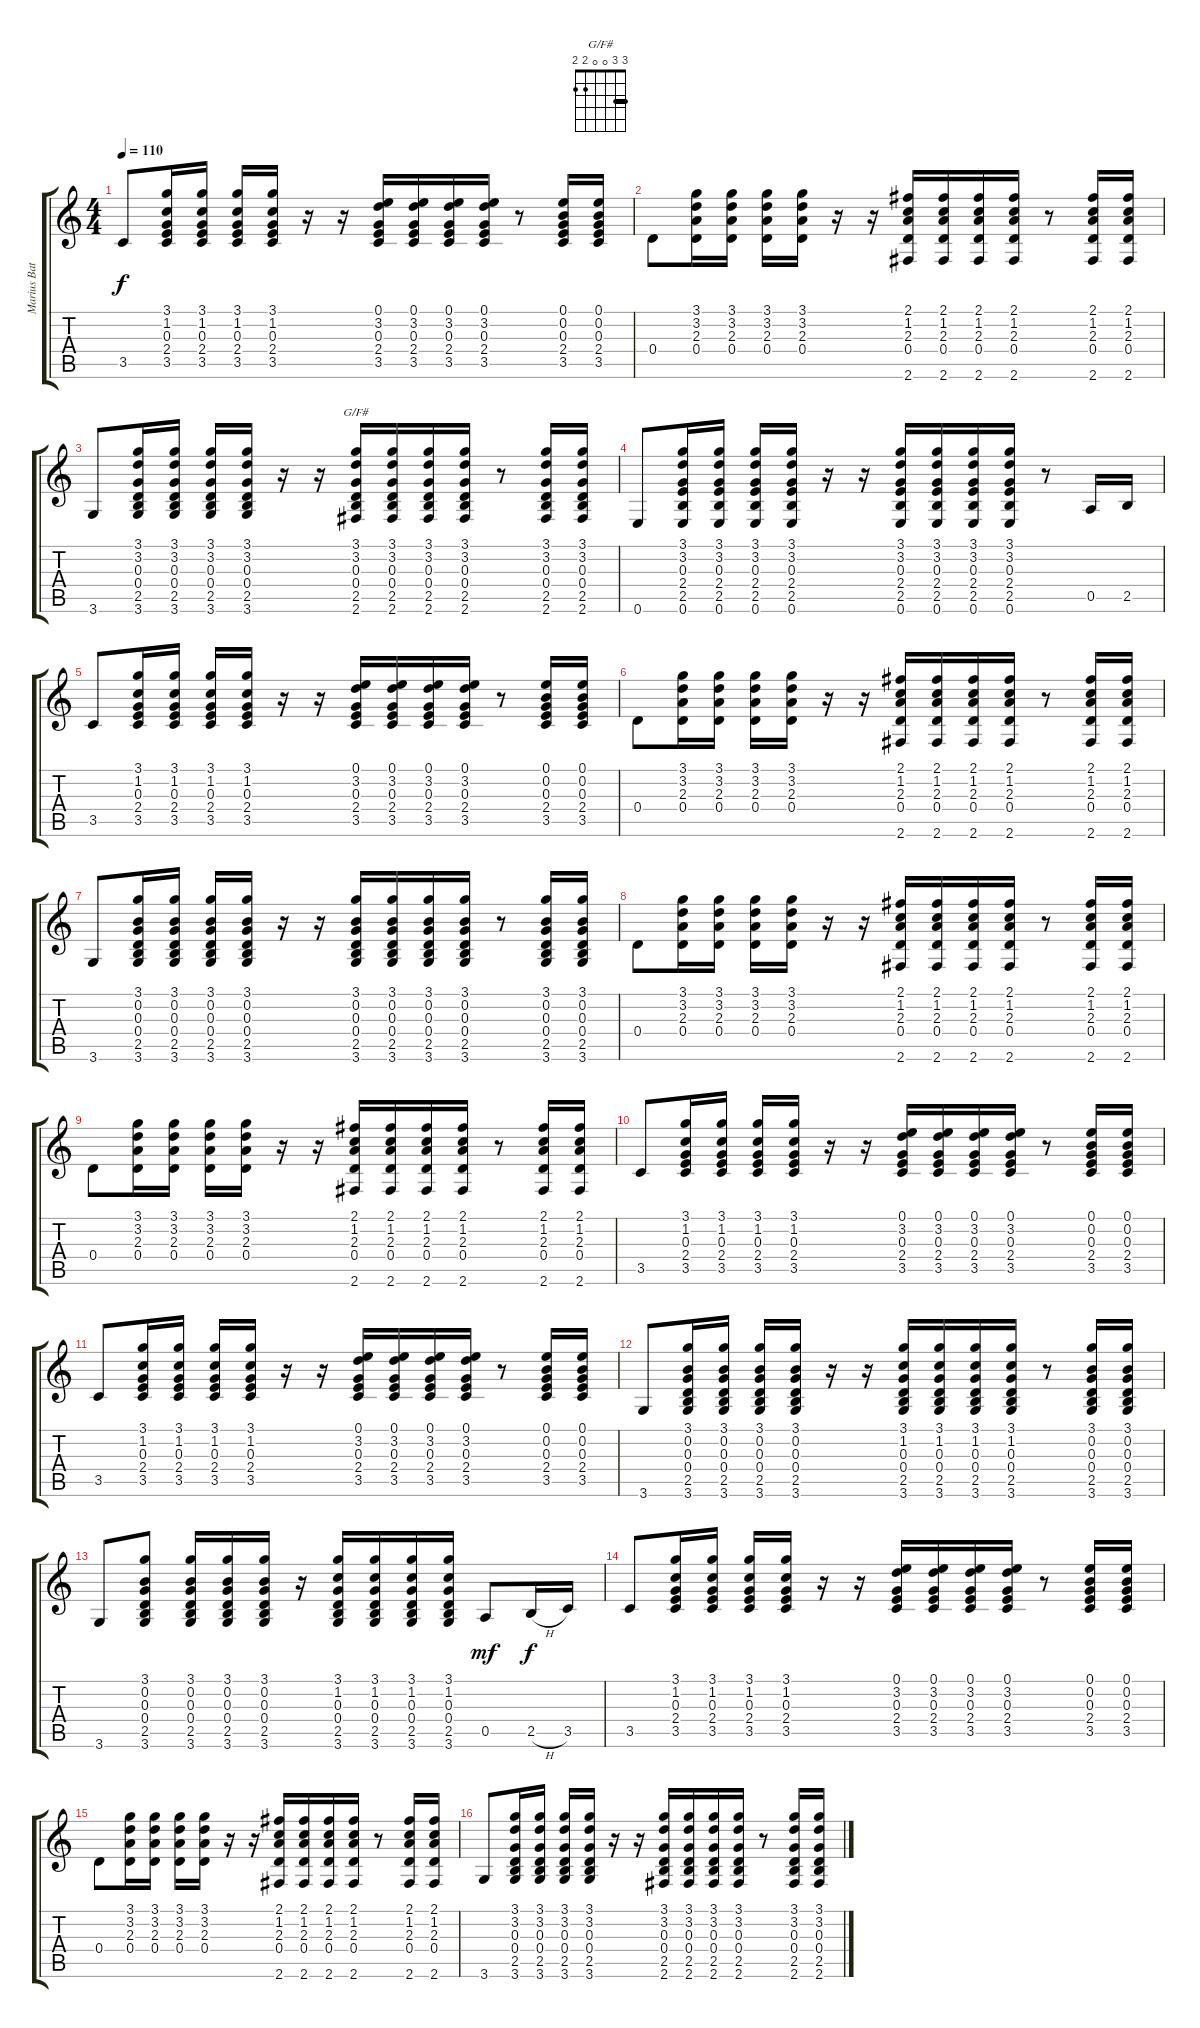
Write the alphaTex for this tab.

\track ("Marius Batu" "Marius Bat") {instrument acousticguitarsteel}
\staff {score tabs}
\tuning (E4 B3 G3 D3 A2 E2) {hide}
\chord ("G/F#" 3 3 0 0 2 2) {barre 3}
\ts (4 4)
\tempo 110
\clef g2
\ks c
3.5.8{dy f} (3.1 1.2 0.3 2.4 3.5).16 (3.1 1.2 0.3 2.4 3.5).16 (3.1 1.2 0.3 2.4 3.5).16 (3.1 1.2 0.3 2.4 3.5).16 r.16 r.16 (0.1 3.2 0.3 2.4 3.5).16 (0.1 3.2 0.3 2.4 3.5).16 (0.1 3.2 0.3 2.4 3.5).16 (0.1 3.2 0.3 2.4 3.5).16 r.8 (0.1 0.2 0.3 2.4 3.5).16 (0.1 0.2 0.3 2.4 3.5).16 |
0.4.8 (3.1 3.2 2.3 0.4).16 (3.1 3.2 2.3 0.4).16 (3.1 3.2 2.3 0.4).16 (3.1 3.2 2.3 0.4).16 r.16 r.16 (2.1 1.2 2.3 0.4 2.6).16 (2.1 1.2 2.3 0.4 2.6).16 (2.1 1.2 2.3 0.4 2.6).16 (2.1 1.2 2.3 0.4 2.6).16 r.8 (2.1 1.2 2.3 0.4 2.6).16 (2.1 1.2 2.3 0.4 2.6).16 |
3.6.8 (3.1 3.2 0.3 0.4 2.5 3.6).16 (3.1 3.2 0.3 0.4 2.5 3.6).16 (3.1 3.2 0.3 0.4 2.5 3.6).16 (3.1 3.2 0.3 0.4 2.5 3.6).16 r.16 r.16 (3.1 3.2 0.3 0.4 2.5 2.6).16{ch "G/F#"} (3.1 3.2 0.3 0.4 2.5 2.6).16 (3.1 3.2 0.3 0.4 2.5 2.6).16 (3.1 3.2 0.3 0.4 2.5 2.6).16 r.8 (3.1 3.2 0.3 0.4 2.5 2.6).16 (3.1 3.2 0.3 0.4 2.5 2.6).16 |
0.6.8 (3.1 3.2 0.3 2.4 2.5 0.6).16 (3.1 3.2 0.3 2.4 2.5 0.6).16 (3.1 3.2 0.3 2.4 2.5 0.6).16 (3.1 3.2 0.3 2.4 2.5 0.6).16 r.16 r.16 (3.1 3.2 0.3 2.4 2.5 0.6).16 (3.1 3.2 0.3 2.4 2.5 0.6).16 (3.1 3.2 0.3 2.4 2.5 0.6).16 (3.1 3.2 0.3 2.4 2.5 0.6).16 r.8 0.5.16 2.5.16 |
3.5.8 (3.1 1.2 0.3 2.4 3.5).16 (3.1 1.2 0.3 2.4 3.5).16 (3.1 1.2 0.3 2.4 3.5).16 (3.1 1.2 0.3 2.4 3.5).16 r.16 r.16 (0.1 3.2 0.3 2.4 3.5).16 (0.1 3.2 0.3 2.4 3.5).16 (0.1 3.2 0.3 2.4 3.5).16 (0.1 3.2 0.3 2.4 3.5).16 r.8 (0.1 0.2 0.3 2.4 3.5).16 (0.1 0.2 0.3 2.4 3.5).16 |
0.4.8 (3.1 3.2 2.3 0.4).16 (3.1 3.2 2.3 0.4).16 (3.1 3.2 2.3 0.4).16 (3.1 3.2 2.3 0.4).16 r.16 r.16 (2.1 1.2 2.3 0.4 2.6).16 (2.1 1.2 2.3 0.4 2.6).16 (2.1 1.2 2.3 0.4 2.6).16 (2.1 1.2 2.3 0.4 2.6).16 r.8 (2.1 1.2 2.3 0.4 2.6).16 (2.1 1.2 2.3 0.4 2.6).16 |
3.6.8 (3.1 0.2 0.3 0.4 2.5 3.6).16 (3.1 0.2 0.3 0.4 2.5 3.6).16 (3.1 0.2 0.3 0.4 2.5 3.6).16 (3.1 0.2 0.3 0.4 2.5 3.6).16 r.16 r.16 (3.1 0.2 0.3 0.4 2.5 3.6).16 (3.1 0.2 0.3 0.4 2.5 3.6).16 (3.1 0.2 0.3 0.4 2.5 3.6).16 (3.1 0.2 0.3 0.4 2.5 3.6).16 r.8 (3.1 0.2 0.3 0.4 2.5 3.6).16 (3.1 0.2 0.3 0.4 2.5 3.6).16 |
0.4.8 (3.1 3.2 2.3 0.4).16 (3.1 3.2 2.3 0.4).16 (3.1 3.2 2.3 0.4).16 (3.1 3.2 2.3 0.4).16 r.16 r.16 (2.1 1.2 2.3 0.4 2.6).16 (2.1 1.2 2.3 0.4 2.6).16 (2.1 1.2 2.3 0.4 2.6).16 (2.1 1.2 2.3 0.4 2.6).16 r.8 (2.1 1.2 2.3 0.4 2.6).16 (2.1 1.2 2.3 0.4 2.6).16 |
0.4.8 (3.1 3.2 2.3 0.4).16 (3.1 3.2 2.3 0.4).16 (3.1 3.2 2.3 0.4).16 (3.1 3.2 2.3 0.4).16 r.16 r.16 (2.1 1.2 2.3 0.4 2.6).16 (2.1 1.2 2.3 0.4 2.6).16 (2.1 1.2 2.3 0.4 2.6).16 (2.1 1.2 2.3 0.4 2.6).16 r.8 (2.1 1.2 2.3 0.4 2.6).16 (2.1 1.2 2.3 0.4 2.6).16 |
3.5.8 (3.1 1.2 0.3 2.4 3.5).16 (3.1 1.2 0.3 2.4 3.5).16 (3.1 1.2 0.3 2.4 3.5).16 (3.1 1.2 0.3 2.4 3.5).16 r.16 r.16 (0.1 3.2 0.3 2.4 3.5).16 (0.1 3.2 0.3 2.4 3.5).16 (0.1 3.2 0.3 2.4 3.5).16 (0.1 3.2 0.3 2.4 3.5).16 r.8 (0.1 0.2 0.3 2.4 3.5).16 (0.1 0.2 0.3 2.4 3.5).16 |
3.5.8 (3.1 1.2 0.3 2.4 3.5).16 (3.1 1.2 0.3 2.4 3.5).16 (3.1 1.2 0.3 2.4 3.5).16 (3.1 1.2 0.3 2.4 3.5).16 r.16 r.16 (0.1 3.2 0.3 2.4 3.5).16 (0.1 3.2 0.3 2.4 3.5).16 (0.1 3.2 0.3 2.4 3.5).16 (0.1 3.2 0.3 2.4 3.5).16 r.8 (0.1 0.2 0.3 2.4 3.5).16 (0.1 0.2 0.3 2.4 3.5).16 |
3.6.8 (3.1 0.2 0.3 0.4 2.5 3.6).16 (3.1 0.2 0.3 0.4 2.5 3.6).16 (3.1 0.2 0.3 0.4 2.5 3.6).16 (3.1 0.2 0.3 0.4 2.5 3.6).16 r.16 r.16 (3.1 1.2 0.3 0.4 2.5 3.6).16 (3.1 1.2 0.3 0.4 2.5 3.6).16 (3.1 1.2 0.3 0.4 2.5 3.6).16 (3.1 1.2 0.3 0.4 2.5 3.6).16 r.8 (3.1 0.2 0.3 0.4 2.5 3.6).16 (3.1 0.2 0.3 0.4 2.5 3.6).16 |
3.6.8 (3.1 0.2 0.3 0.4 2.5 3.6).8 (3.1 0.2 0.3 0.4 2.5 3.6).16 (3.1 0.2 0.3 0.4 2.5 3.6).16 (3.1 0.2 0.3 0.4 2.5 3.6).16 r.16 (3.1 1.2 0.3 0.4 2.5 3.6).16 (3.1 1.2 0.3 0.4 2.5 3.6).16 (3.1 1.2 0.3 0.4 2.5 3.6).16 (3.1 1.2 0.3 0.4 2.5 3.6).16 0.5.8{dy mf} 2.5{h}.16{dy f} 3.5.16 |
3.5.8 (3.1 1.2 0.3 2.4 3.5).16 (3.1 1.2 0.3 2.4 3.5).16 (3.1 1.2 0.3 2.4 3.5).16 (3.1 1.2 0.3 2.4 3.5).16 r.16 r.16 (0.1 3.2 0.3 2.4 3.5).16 (0.1 3.2 0.3 2.4 3.5).16 (0.1 3.2 0.3 2.4 3.5).16 (0.1 3.2 0.3 2.4 3.5).16 r.8 (0.1 0.2 0.3 2.4 3.5).16 (0.1 0.2 0.3 2.4 3.5).16 |
0.4.8 (3.1 3.2 2.3 0.4).16 (3.1 3.2 2.3 0.4).16 (3.1 3.2 2.3 0.4).16 (3.1 3.2 2.3 0.4).16 r.16 r.16 (2.1 1.2 2.3 0.4 2.6).16 (2.1 1.2 2.3 0.4 2.6).16 (2.1 1.2 2.3 0.4 2.6).16 (2.1 1.2 2.3 0.4 2.6).16 r.8 (2.1 1.2 2.3 0.4 2.6).16 (2.1 1.2 2.3 0.4 2.6).16 |
3.6.8 (3.1 3.2 0.3 0.4 2.5 3.6).16 (3.1 3.2 0.3 0.4 2.5 3.6).16 (3.1 3.2 0.3 0.4 2.5 3.6).16 (3.1 3.2 0.3 0.4 2.5 3.6).16 r.16 r.16 (3.1 3.2 0.3 0.4 2.5 2.6).16 (3.1 3.2 0.3 0.4 2.5 2.6).16 (3.1 3.2 0.3 0.4 2.5 2.6).16 (3.1 3.2 0.3 0.4 2.5 2.6).16 r.8 (3.1 3.2 0.3 0.4 2.5 2.6).16 (3.1 3.2 0.3 0.4 2.5 2.6).16
